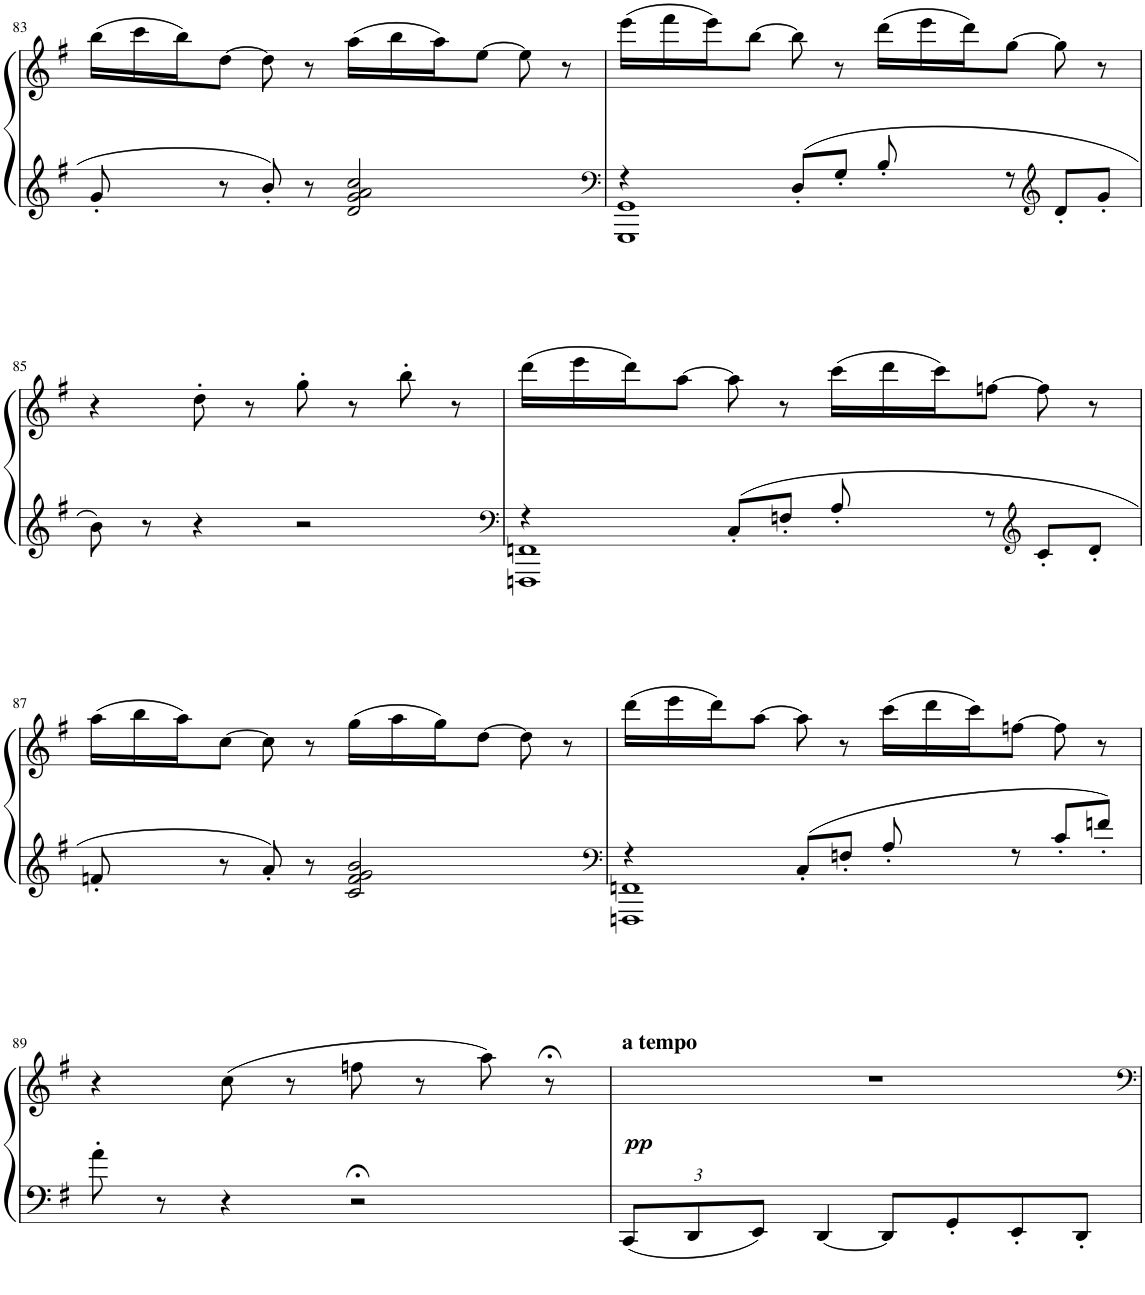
**kern	**kern	**dynam
*part1	*part1	*part1
*staff2	*staff1	*staff1/2
*I"Piano	*	*
*I'Pno.	*	*
!!LO:PB:g=z
*clefG2	*clefG2	*
*k[f#]	*k[f#]	*
*M4/4	*M4/4	*
*met(c)	*met(c)	*
*	*Xtuplet	*
=83	=83	=83
8g'/	(24bb\LL	.
.	24ccc\	.
.	24bb\J)	.
8r	[8dd\J	.
8b'</	8dd\]	.
8r	8r	.
2d/ 2g/ 2a/ 2cc/	(24aa\LL	.
.	24bb\	.
.	24aa\J)	.
.	[8ee\J	.
.	8ee\]	.
.	8r	.
=84	=84	=84
*clefF4	*	*
*^	*	*
4r	1GGG 1GG	(24eee\LL	.
.	.	24fff#\	.
.	.	24eee\J)	.
.	.	[8bb\J	.
8D'</L	.	8bb\]	.
8G'</J	.	8r	.
8B'</	.	(24ddd\LL	.
.	.	24eee\	.
.	.	24ddd\J)	.
8r	.	[8gg\J	.
*clefG2	*	*	*
8d'</L	.	8gg\]	.
8g'</J	.	8r	.
*v	*v	*	*
!!LO:LB:g=z
=85	=85	=85
8b\	4r	.
8r	.	.
4r	8dd'\	.
.	8r	.
2r	8gg'\	.
.	8r	.
.	8bb'\	.
.	8r	.
=86	=86	=86
*clefF4	*	*
*^	*	*
4r	1FFFn 1FFn	(24ddd\LL	.
.	.	24eee\	.
.	.	24ddd\J)	.
.	.	[8aa\J	.
8C'</L	.	8aa\]	.
8Fn'</J	.	8r	.
8A'</	.	(24ccc\LL	.
.	.	24ddd\	.
.	.	24ccc\J)	.
8r	.	[8ffn\J	.
*clefG2	*	*	*
8c'</L	.	8ff\]	.
8d'</J	.	8r	.
*v	*v	*	*
!!LO:LB:g=z
=87	=87	=87
8fn'/	(24aa\LL	.
.	24bb\	.
.	24aa\J)	.
8r	[8cc\J	.
8a'/	8cc\]	.
8r	8r	.
2c/ 2f/ 2g/ 2b/	(24gg\LL	.
.	24aa\	.
.	24gg\J)	.
.	[8dd\J	.
.	8dd\]	.
.	8r	.
=88	=88	=88
*clefF4	*	*
*^	*	*
4r	1FFFn 1FFn	(24ddd\LL	.
.	.	24eee\	.
.	.	24ddd\J)	.
.	.	[8aa\J	.
8C'</L	.	8aa\]	.
8Fn'</J	.	8r	.
8A'</	.	(24ccc\LL	.
.	.	24ddd\	.
.	.	24ccc\J)	.
8r	.	[8ffn\J	.
8c'</L	.	8ff\]	.
8fn'</J	.	8r	.
*v	*v	*	*
!!LO:LB:g=z
=89	=89	=89
8a'\	4r	.
8r	.	.
4r	(8cc\	.
.	8r	.
2r;<	8ffn\	.
.	8r	.
.	8aa\)	.
.	8r;<	.
=90	=90	=90
*Xbrackettup	*	*
!	!LO:TX:a:B:t=a tempo	!
!	!	!LO:DY:b
12CC/L	1r	pp
12DD/	.	.
12EE/J	.	.
[4DD/	.	.
8DD/L]	.	.
8GG'/	.	.
8EE'/	.	.
8DD'/J	.	.
=	=	=
*-	*-	*-
